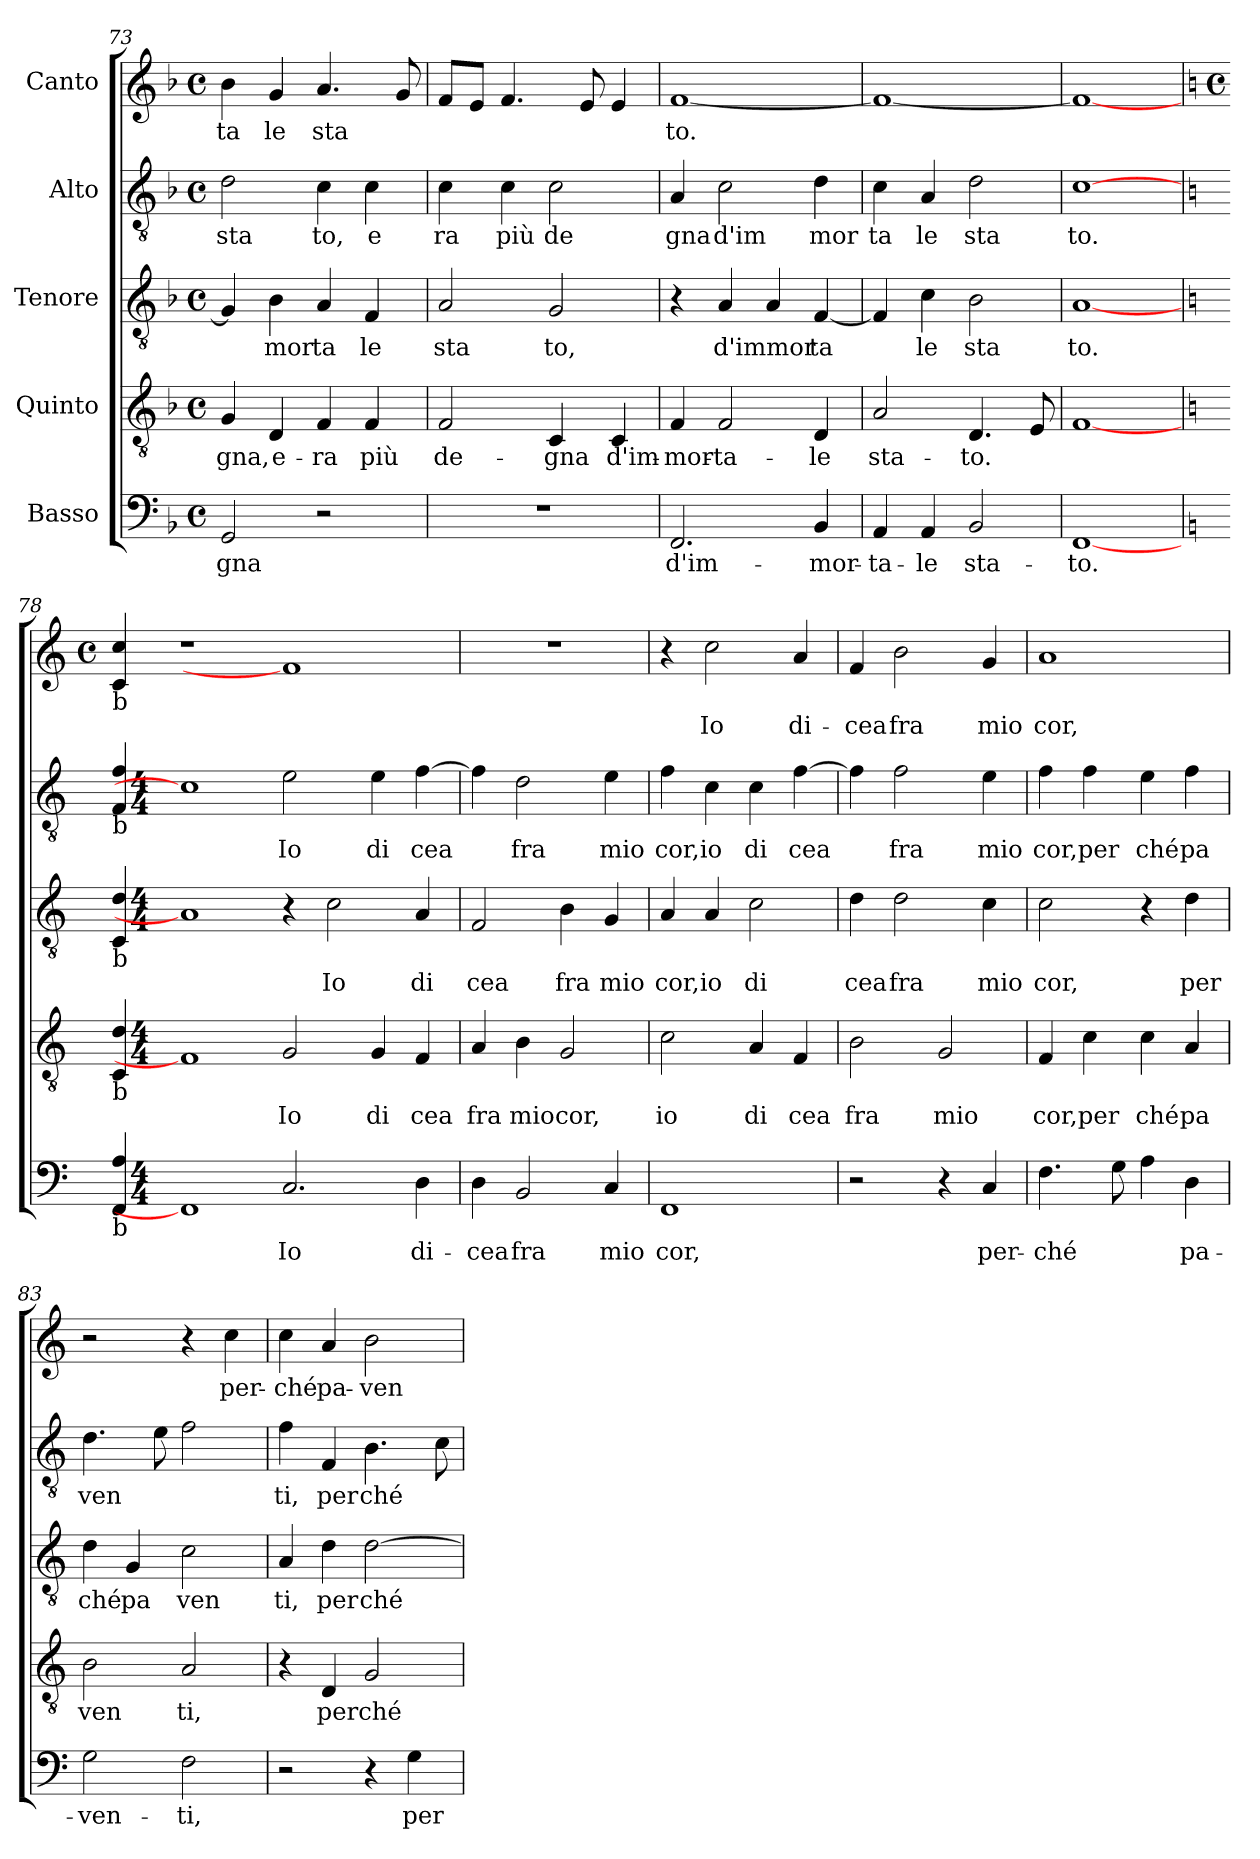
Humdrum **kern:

**kern	**text	**kern	**text	**kern	**text	**kern	**text	**kern	**text
*part5	*part5	*part4	*part4	*part3	*part3	*part2	*part2	*part1	*part1
*staff5	*staff5	*staff4	*staff4	*staff3	*staff3	*staff2	*staff2	*staff1	*staff1
*I"Basso	*	*I"Quinto	*	*I"Tenore	*	*I"Alto	*	*I"Canto	*
*clefF4	*	*clefGv2	*	*clefGv2	*	*clefGv2	*	*clefG2	*
*k[b-]	*	*k[b-]	*	*k[b-]	*	*k[b-]	*	*k[b-]	*
*F:	*	*F:	*	*F:	*	*F:	*	*F:	*
*M4/4	*	*M4/4	*	*M4/4	*	*M4/4	*	*M4/4	*
*met(c)	*	*met(c)	*	*met(c)	*	*met(c)	*	*met(c)	*
=73	=73	=73	=73	=73	=73	=73	=73	=73	=73
!	!LO:LY:b:cj	!	!LO:LY:b:cj	!	!	!	!LO:LY:b:cj	!	!LO:LY:b:cj
2GG/	-gna	4G/	-gna,	4G/]	.	2d\	sta	4b-\	ta
!	!	!	!LO:LY:b:cj	!	!LO:LY:b:cj	!	!	!	!LO:LY:b:cj
.	.	4D/	e-	4B-\	mor	.	.	4g/	le
!	!	!	!LO:LY:b:cj	!	!LO:LY:b:cj	!	!LO:LY:b:cj	!	!LO:LY:b
2r	.	4F/	-ra	4A/	ta	4c\	to,	4.a/	sta
!	!	!	!LO:LY:b:cj	!	!LO:LY:b:cj	!	!LO:LY:b:cj	!	!
.	.	4F/	più	4F/	le	4c\	e	.	.
.	.	.	.	.	.	.	.	8g/	.
=74	=74	=74	=74	=74	=74	=74	=74	=74	=74
!	!	!	!LO:LY:b:cj	!	!LO:LY:b:cj	!	!LO:LY:b:cj	!	!
1r	.	2F/	de-	2A/	sta	4c\	ra	8f/L	.
.	.	.	.	.	.	.	.	8e/J	.
!	!	!	!	!	!	!	!LO:LY:b:cj	!	!
.	.	.	.	.	.	4c\	più	4.f/	.
!	!	!	!LO:LY:b:cj	!	!LO:LY:b:cj	!	!LO:LY:b:cj	!	!
.	.	4C/	-gna	2G/	to,	2c\	de	.	.
.	.	.	.	.	.	.	.	8e/	.
!	!	!	!LO:LY:b:cj	!	!	!	!	!	!
.	.	4C/	d'im-	.	.	.	.	4e/	.
=75	=75	=75	=75	=75	=75	=75	=75	=75	=75
!	!LO:LY:b:cj	!	!LO:LY:b:cj	!	!	!	!LO:LY:b:cj	!	!LO:LY:b:cj
2.FF/	d'im-	4F/	-mor-	4r	.	4A/	gna	[<1f	to.
!	!	!	!LO:LY:b:cj	!	!LO:LY:b:cj	!	!LO:LY:b:cj	!	!
.	.	2F/	-ta-	4A/	d'immor	2c\	d'im	.	.
.	.	.	.	4A/	.	.	.	.	.
!	!LO:LY:b:cj	!	!LO:LY:b:cj	!	!LO:LY:b:cj	!	!LO:LY:b:cj	!	!
4BB-/	-mor-	4D/	-le	[<4F/	ta	4d\	mor	.	.
=76	=76	=76	=76	=76	=76	=76	=76	=76	=76
!	!LO:LY:b:cj	!	!LO:LY:b:cj	!	!	!	!LO:LY:b:cj	!	!
4AA/	-ta-	2A/	sta-	4F/]	.	4c\	ta	1f_<	.
!	!LO:LY:b:cj	!	!	!	!LO:LY:b:cj	!	!LO:LY:b:cj	!	!
4AA/	-le	.	.	4c\	le	4A/	le	.	.
!	!LO:LY:b:cj	!	!LO:LY:b:cj	!	!LO:LY:b:cj	!	!LO:LY:b:cj	!	!
2BB-/	sta-	4.D/	-to.	2B-\	sta	2d\	sta	.	.
.	.	8E/	.	.	.	.	.	.	.
=77	=77	=77	=77	=77	=77	=77	=77	=77	=77
!	!LO:LY:b:cj	!	!	!	!LO:LY:b:cj	!	!LO:LY:b:cj	!	!
[1FF	-to.	[1F	.	[1A	to.	[1c	to.	1f_	.
!!LO:PB:g=z
=78	=78!	=78	=78!	=78	=78!	=78	=78!	=78!	=78!
*k[]	*	*k[]	*	*k[]	*	*k[]	*	*k[]	*
*C:	*	*C:	*	*C:	*	*C:	*	*C:	*
*	*	*	*	*	*	*	*	*M4/4	*
*	*	*	*	*	*	*	*	*met(c)	*
!	!	!	!	!	!	!	!	!LO:TX:b:t=b	!
!	!	!	!	!	!	!LO:TX:b:t=b	!	!	!
!	!	!	!	!LO:TX:b:t=b	!	!	!	!	!
!	!	!LO:TX:b:t=b	!	!	!	!	!	!	!
!LO:TX:b:t=b	!	!	!	!	!	!	!	!	!
4A/ 4FF/	.	4d/ 4C/	.	4d/ 4C/	.	4f/ 4F/	.	4cc/ 4c/	.
*M4/4	*	*M4/4	*	*M4/4	*	*M4/4	*	*	*
*met(c)	*	*met(c)	*	*met(c)	*	*met(c)	*	*	*
!	!	!	!	!	!	!	!	!LO:N:vis=1	!
1FF]	.	1F]	.	1A]	.	1c]	.	1r	.
!	!LO:LY:b:cj	!	!LO:LY:b:cj	!	!	!	!LO:LY:b:cj	!	!
2.C/	Io	2G/	Io	4r	.	2e\	Io	1f]	.
!	!	!	!	!	!LO:LY:b:cj	!	!	!	!
.	.	.	.	2c\	Io	.	.	.	.
!	!	!	!LO:LY:b:cj	!	!	!	!LO:LY:b:cj	!	!
.	.	4G/	di	.	.	4e\	di	.	.
!	!LO:LY:b:cj	!	!LO:LY:b:cj	!	!LO:LY:b:cj	!	!LO:LY:b	!	!
4D\	di-	4F/	cea	4A/	di	[>4f\	cea	.	.
=79	=79	=79	=79	=79	=79	=79	=79	=79	=79
!	!LO:LY:b:cj	!	!LO:LY:b:cj	!	!LO:LY:b:cj	!	!	!	!
4D\	-cea	4A/	fra	2F/	cea	4f\]	.	1r	.
!	!LO:LY:b:cj	!	!LO:LY:b:cj	!	!	!	!LO:LY:b:cj	!	!
2BB/	fra	4B\	mio	.	.	2d\	fra	.	.
!	!	!	!LO:LY:b:cj	!	!LO:LY:b:cj	!	!	!	!
.	.	2G/	cor,	4B\	fra	.	.	.	.
!	!LO:LY:b:cj	!	!	!	!LO:LY:b:cj	!	!LO:LY:b:cj	!	!
4C/	mio	.	.	4G/	mio	4e\	mio	.	.
=80	=80	=80	=80	=80	=80	=80	=80	=80	=80
!	!LO:LY:b:cj	!	!LO:LY:b:cj	!	!LO:LY:b:cj	!	!LO:LY:b:cj	!	!
1FF	cor,	2c\	io	4A/	cor,	4f\	cor,	4r	.
!	!	!	!	!	!LO:LY:b:cj	!	!LO:LY:b:cj	!	!LO:LY:b:cj
.	.	.	.	4A/	io	4c\	io	2cc\	Io
!	!	!	!LO:LY:b:cj	!	!LO:LY:b:cj	!	!LO:LY:b:cj	!	!
.	.	4A/	di	2c\	di	4c\	di	.	.
!	!	!	!LO:LY:b:cj	!	!	!	!LO:LY:b	!	!LO:LY:b:cj
.	.	4F/	cea	.	.	[>4f\	cea	4a/	di-
=81	=81	=81	=81	=81	=81	=81	=81	=81	=81
!	!	!	!LO:LY:b:cj	!	!LO:LY:b:cj	!	!	!	!LO:LY:b:cj
2r	.	2B\	fra	4d\	cea	4f\]	.	4f/	-cea
!	!	!	!	!	!LO:LY:b:cj	!	!LO:LY:b:cj	!	!LO:LY:b:cj
.	.	.	.	2d\	fra	2f\	fra	2b\	fra
!	!	!	!LO:LY:b:cj	!	!	!	!	!	!
4r	.	2G/	mio	.	.	.	.	.	.
!	!LO:LY:b:cj	!	!	!	!LO:LY:b:cj	!	!LO:LY:b:cj	!	!LO:LY:b:cj
4C/	per-	.	.	4c\	mio	4e\	mio	4g/	mio
=82	=82	=82	=82	=82	=82	=82	=82	=82	=82
!	!LO:LY:b	!	!LO:LY:b:cj	!	!LO:LY:b:cj	!	!LO:LY:b:cj	!	!LO:LY:b:cj
4.F\	-ché	4F/	cor,	2c\	cor,	4f\	cor,	1a	cor,
!	!	!	!LO:LY:b:cj	!	!	!	!LO:LY:b:cj	!	!
.	.	4c\	per	.	.	4f\	per	.	.
8G\	.	.	.	.	.	.	.	.	.
!	!	!	!LO:LY:b:cj	!	!	!	!LO:LY:b:cj	!	!
4A\	.	4c\	ché	4r	.	4e\	ché	.	.
!	!LO:LY:b:cj	!	!LO:LY:b:cj	!	!LO:LY:b:cj	!	!LO:LY:b:cj	!	!
4D\	pa-	4A/	pa	4d\	per	4f\	pa	.	.
=83	=83	=83	=83	=83	=83	=83	=83	=83	=83
!	!LO:LY:b:cj	!	!LO:LY:b:cj	!	!LO:LY:b:cj	!	!LO:LY:b	!	!
2G\	-ven-	2B\	ven	4d\	ché	4.d\	ven	2r	.
!	!	!	!	!	!LO:LY:b:cj	!	!	!	!
.	.	.	.	4G/	pa	.	.	.	.
.	.	.	.	.	.	8e\	.	.	.
!	!LO:LY:b:cj	!	!LO:LY:b:cj	!	!LO:LY:b:cj	!	!	!	!
2F\	-ti,	2A/	ti,	2c\	ven	2f\	.	4r	.
!	!	!	!	!	!	!	!	!	!LO:LY:b:cj
.	.	.	.	.	.	.	.	4cc\	per-
=84	=84	=84	=84	=84	=84	=84	=84	=84	=84
!	!	!	!	!	!LO:LY:b:cj	!	!LO:LY:b:cj	!	!LO:LY:b:cj
2r	.	4r	.	4A/	ti,	4f\	ti,	4cc\	-ché
!	!	!	!LO:LY:b	!	!LO:LY:b:cj	!	!LO:LY:b:cj	!	!LO:LY:b:cj
.	.	4D/	perché	4d\	per	4F/	per	4a/	pa-
!	!	!	!	!	!LO:LY:b	!	!LO:LY:b	!	!LO:LY:b:cj
4r	.	2G/	.	[>2d\	ché	4.B\	ché	2b\	-ven-
!	!LO:LY:b:cj	!	!	!	!	!	!	!	!
4G\	per-	.	.	.	.	.	.	.	.
.	.	.	.	.	.	8c\	.	.	.
=	=	=	=	=	=	=	=	=	=
*-	*-	*-	*-	*-	*-	*-	*-	*-	*-
